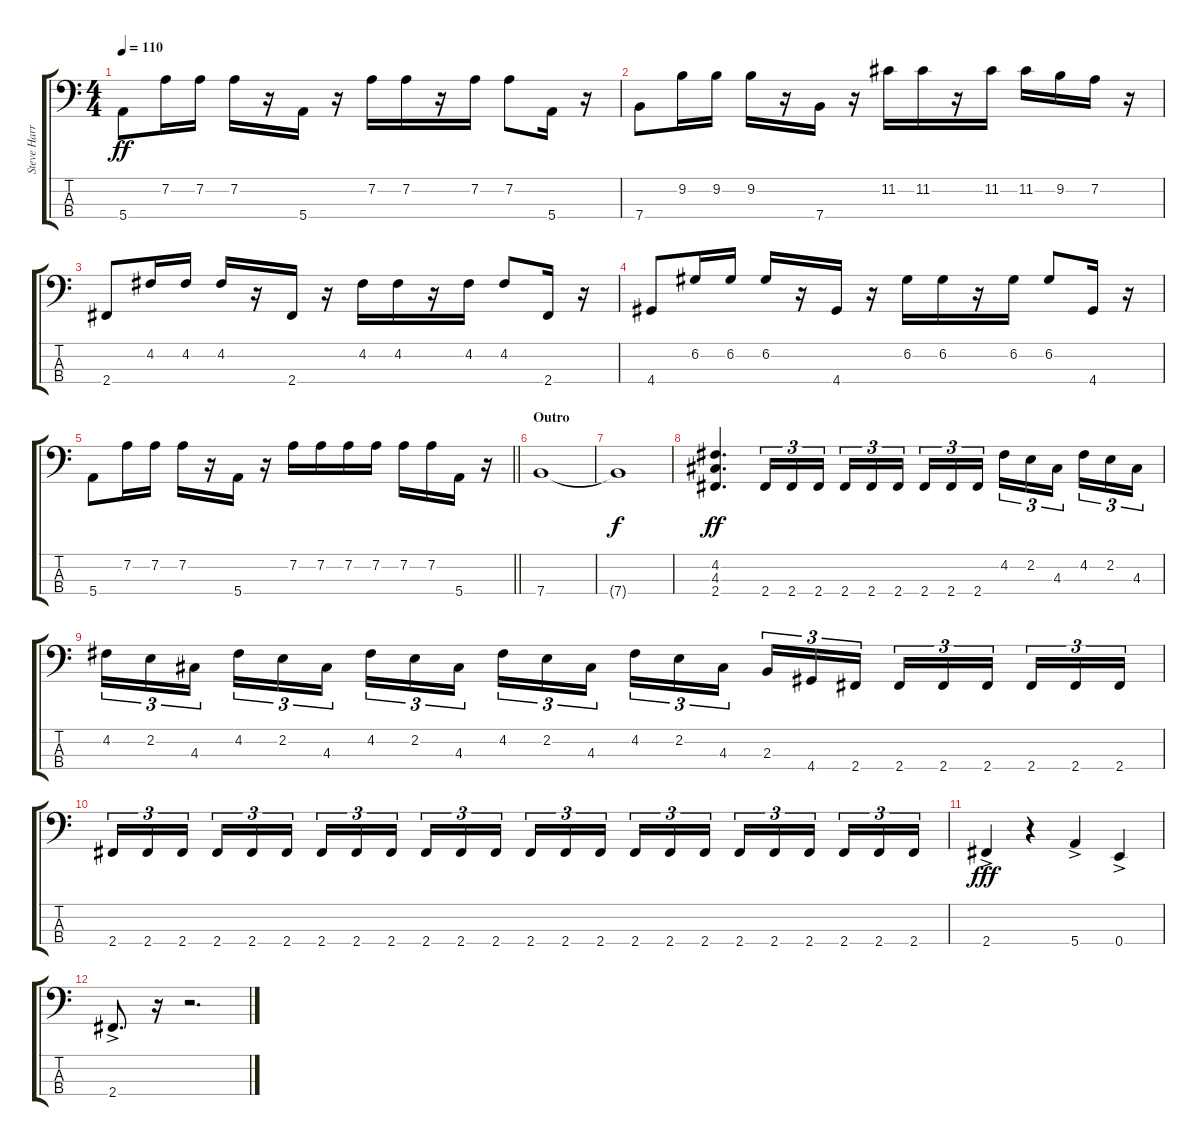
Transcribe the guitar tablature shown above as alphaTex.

\track ("Steve Harris" "Steve Harr") {instrument electricbassfinger}
\staff {score tabs}
\tuning (G2 D2 A1 E1) {hide}
\ts (4 4)
\tempo 110
\clef f4
\ks c
5.4.8{dy ff} 7.2.16 7.2.16 7.2.16 r.16 5.4.16 r.16 7.2.16 7.2.16 r.16 7.2.16 7.2.8 5.4.16 r.16 |
7.4.8 9.2.16 9.2.16 9.2.16 r.16 7.4.16 r.16 11.2.16 11.2.16 r.16 11.2.16 11.2.16 9.2.16 7.2.16 r.16 |
2.4.8 4.2.16 4.2.16 4.2.16 r.16 2.4.16 r.16 4.2.16 4.2.16 r.16 4.2.16 4.2.8 2.4.16 r.16 |
4.4.8 6.2.16 6.2.16 6.2.16 r.16 4.4.16 r.16 6.2.16 6.2.16 r.16 6.2.16 6.2.8 4.4.16 r.16 |
\barLineRight lightlight
5.4.8 7.2.16 7.2.16 7.2.16 r.16 5.4.16 r.16 7.2.16 7.2.16 7.2.16 7.2.16 7.2.16 7.2.16 5.4.16 r.16 |
\section ("" "Outro")
7.4.1 |
7.4{t}.1{dy f} |
(4.2 4.3 2.4).4{d dy ff} 2.4.16{tu (3 2)} 2.4.16{tu (3 2)} 2.4.16{tu (3 2)} 2.4.16{tu (3 2)} 2.4.16{tu (3 2)} 2.4.16{tu (3 2) beam splitsecondary} 2.4.16{tu (3 2)} 2.4.16{tu (3 2)} 2.4.16{tu (3 2)} 4.2.16{tu (3 2)} 2.2.16{tu (3 2)} 4.3.16{tu (3 2) beam splitsecondary} 4.2.16{tu (3 2)} 2.2.16{tu (3 2)} 4.3.16{tu (3 2)} |
4.2.16{tu (3 2)} 2.2.16{tu (3 2)} 4.3.16{tu (3 2) beam splitsecondary} 4.2.16{tu (3 2)} 2.2.16{tu (3 2)} 4.3.16{tu (3 2)} 4.2.16{tu (3 2)} 2.2.16{tu (3 2)} 4.3.16{tu (3 2) beam splitsecondary} 4.2.16{tu (3 2)} 2.2.16{tu (3 2)} 4.3.16{tu (3 2)} 4.2.16{tu (3 2)} 2.2.16{tu (3 2)} 4.3.16{tu (3 2) beam splitsecondary} 2.3.16{tu (3 2)} 4.4.16{tu (3 2)} 2.4.16{tu (3 2)} 2.4.16{tu (3 2)} 2.4.16{tu (3 2)} 2.4.16{tu (3 2) beam splitsecondary} 2.4.16{tu (3 2)} 2.4.16{tu (3 2)} 2.4.16{tu (3 2)} |
2.4.16{tu (3 2)} 2.4.16{tu (3 2)} 2.4.16{tu (3 2) beam splitsecondary} 2.4.16{tu (3 2)} 2.4.16{tu (3 2)} 2.4.16{tu (3 2)} 2.4.16{tu (3 2)} 2.4.16{tu (3 2)} 2.4.16{tu (3 2) beam splitsecondary} 2.4.16{tu (3 2)} 2.4.16{tu (3 2)} 2.4.16{tu (3 2)} 2.4.16{tu (3 2)} 2.4.16{tu (3 2)} 2.4.16{tu (3 2) beam splitsecondary} 2.4.16{tu (3 2)} 2.4.16{tu (3 2)} 2.4.16{tu (3 2)} 2.4.16{tu (3 2)} 2.4.16{tu (3 2)} 2.4.16{tu (3 2) beam splitsecondary} 2.4.16{tu (3 2)} 2.4.16{tu (3 2)} 2.4.16{tu (3 2)} |
2.4{ac}.4{dy fff} r.4 5.4{ac}.4 0.4{ac}.4 |
2.4{ac}.8{d} r.16 r.2{d}
